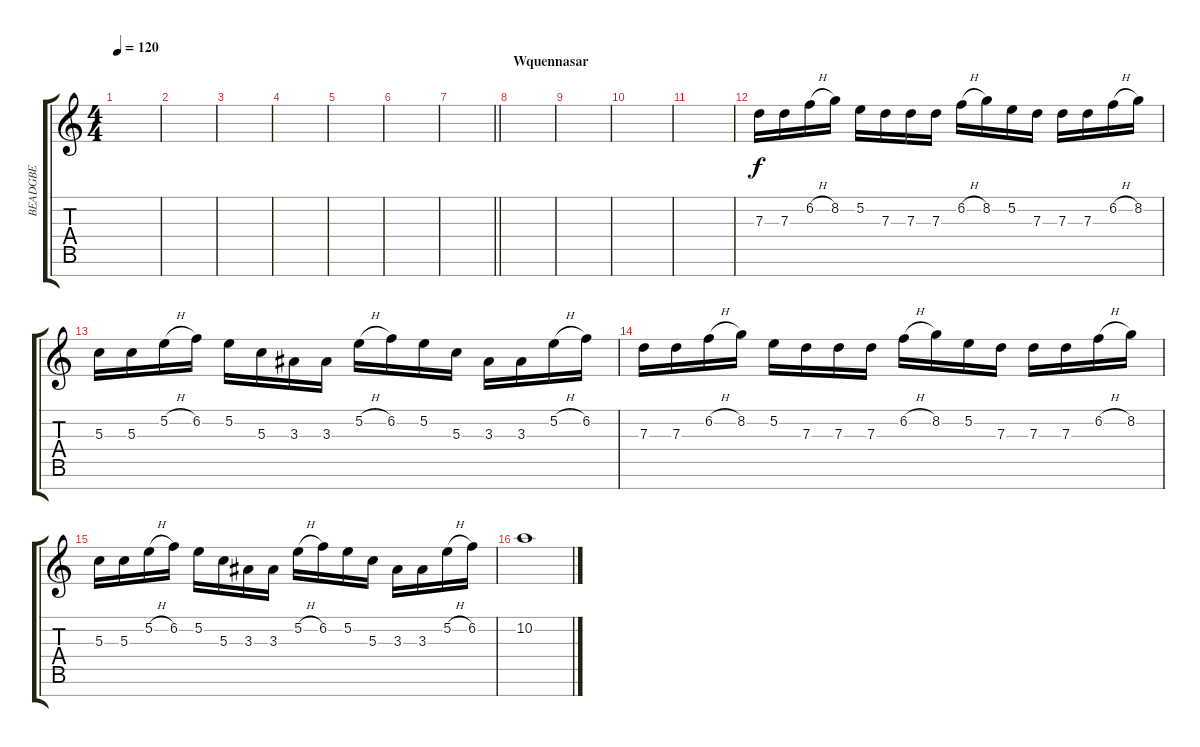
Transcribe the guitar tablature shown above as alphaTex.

\track ("BEADGBE" "BEADGBE") {instrument distortionguitar}
\staff {score tabs}
\tuning (E4 B3 G3 D3 A2 E2 B1) {hide}
\ts (4 4)
\tempo 120
\clef g2
\ks c
|
|
|
|
|
|
\barLineRight lightlight
|
\section ("" "Wquennasar")
|
|
|
|
7.3.16 7.3.16 6.2{h}.16 8.2.16 5.2.16 7.3.16 7.3.16 7.3.16 6.2{h}.16 8.2.16 5.2.16 7.3.16 7.3.16 7.3.16 6.2{h}.16 8.2.16 |
5.3.16 5.3.16 5.2{h}.16 6.2.16 5.2.16 5.3.16 3.3.16 3.3.16 5.2{h}.16 6.2.16 5.2.16 5.3.16 3.3.16 3.3.16 5.2{h}.16 6.2.16 |
7.3.16 7.3.16 6.2{h}.16 8.2.16 5.2.16 7.3.16 7.3.16 7.3.16 6.2{h}.16 8.2.16 5.2.16 7.3.16 7.3.16 7.3.16 6.2{h}.16 8.2.16 |
5.3.16 5.3.16 5.2{h}.16 6.2.16 5.2.16 5.3.16 3.3.16 3.3.16 5.2{h}.16 6.2.16 5.2.16 5.3.16 3.3.16 3.3.16 5.2{h}.16 6.2.16 |
10.2.1
